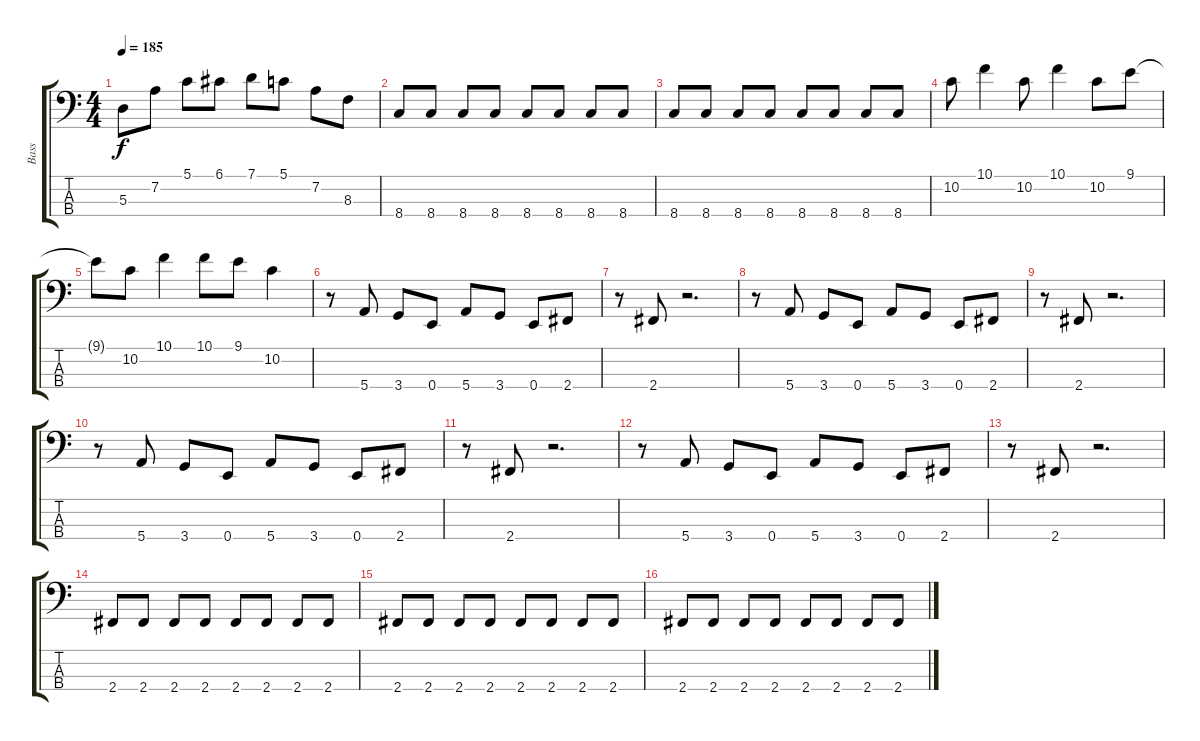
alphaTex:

\track ("Bass" "Bass") {instrument electricbasspick}
\staff {score tabs}
\tuning (G2 D2 A1 E1) {hide}
\ts (4 4)
\tempo 185
\clef f4
\ks c
5.3.8{dy f} 7.2.8 5.1.8 6.1.8 7.1.8 5.1.8 7.2.8 8.3.8 |
8.4.8 8.4.8 8.4.8 8.4.8 8.4.8 8.4.8 8.4.8 8.4.8 |
8.4.8 8.4.8 8.4.8 8.4.8 8.4.8 8.4.8 8.4.8 8.4.8 |
10.2.8 10.1.4 10.2.8 10.1.4 10.2.8 9.1.8 |
9.1{t}.8 10.2.8 10.1.4 10.1.8 9.1.8 10.2.4 |
r.8 5.4.8 3.4.8 0.4.8 5.4.8 3.4.8 0.4.8 2.4.8 |
r.8 2.4.8 r.2{d} |
r.8 5.4.8 3.4.8 0.4.8 5.4.8 3.4.8 0.4.8 2.4.8 |
r.8 2.4.8 r.2{d} |
r.8 5.4.8 3.4.8 0.4.8 5.4.8 3.4.8 0.4.8 2.4.8 |
r.8 2.4.8 r.2{d} |
r.8 5.4.8 3.4.8 0.4.8 5.4.8 3.4.8 0.4.8 2.4.8 |
r.8 2.4.8 r.2{d} |
2.4.8 2.4.8 2.4.8 2.4.8 2.4.8 2.4.8 2.4.8 2.4.8 |
2.4.8 2.4.8 2.4.8 2.4.8 2.4.8 2.4.8 2.4.8 2.4.8 |
2.4.8 2.4.8 2.4.8 2.4.8 2.4.8 2.4.8 2.4.8 2.4.8
